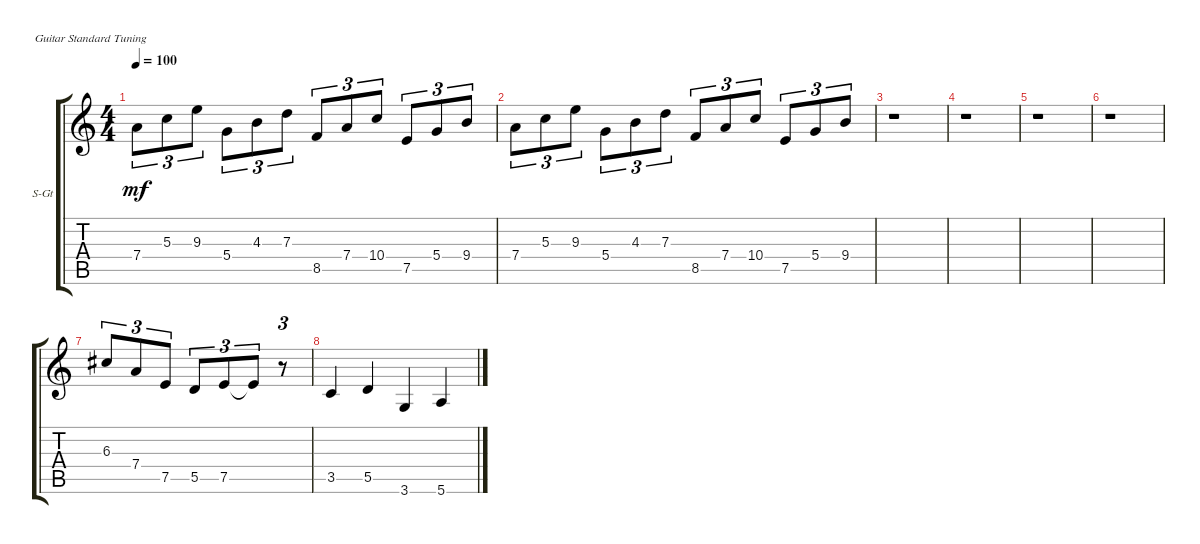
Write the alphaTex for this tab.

\defaultSystemsLayout 4
\bracketExtendMode groupsimilarinstruments
\firstSystemTrackNameOrientation horizontal
\otherSystemsTrackNameOrientation horizontal
\track ("Steel Guitar" "S-Gt") {instrument acousticguitarsteel}
\staff {score tabs}
\tuning (E4 B3 G3 D3 A2 E2)
\ts (4 4)
\tempo 100
\clef g2
\ks c
7.4.8{tu (3 2) dy mf instrument acousticguitarsteel} 5.3.8{tu (3 2)} 9.3.8{tu (3 2)} 5.4.8{tu (3 2)} 4.3.8{tu (3 2)} 7.3.8{tu (3 2)} 8.5.8{tu (3 2)} 7.4.8{tu (3 2)} 10.4.8{tu (3 2)} 7.5.8{tu (3 2)} 5.4.8{tu (3 2)} 9.4.8{tu (3 2)} |
7.4.8{tu (3 2)} 5.3.8{tu (3 2)} 9.3.8{tu (3 2)} 5.4.8{tu (3 2)} 4.3.8{tu (3 2)} 7.3.8{tu (3 2)} 8.5.8{tu (3 2)} 7.4.8{tu (3 2)} 10.4.8{tu (3 2)} 7.5.8{tu (3 2)} 5.4.8{tu (3 2)} 9.4.8{tu (3 2)} |
r.1 |
r.1 |
r.1 |
r.1 |
6.3.8{tu (3 2)} 7.4.8{tu (3 2)} 7.5.8{tu (3 2)} 5.5.8{tu (3 2)} 7.5.8{tu (3 2)} 7.5{t}.8{tu (3 2)} r.8{tu (3 2)} |
3.5.4 5.5.4 3.6.4 5.6.4
